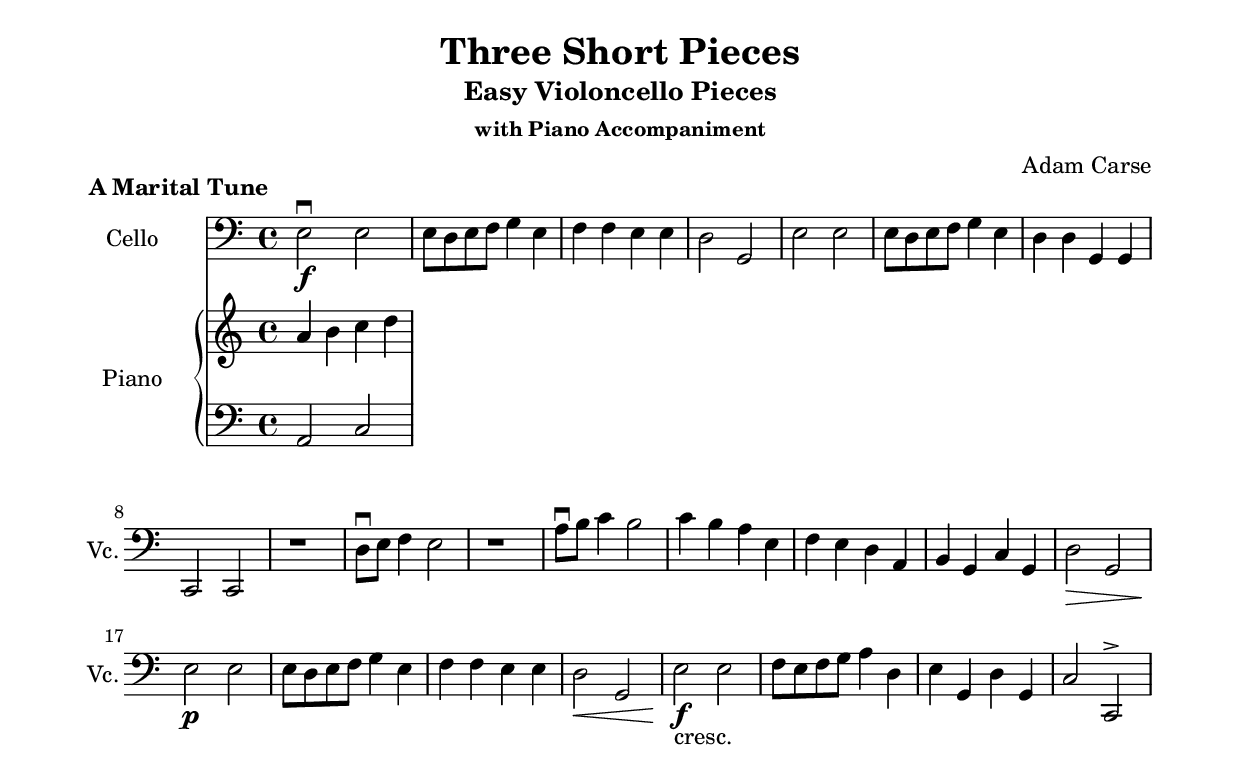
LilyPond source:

\version "2.24.3"

\version "2.24.3"

\version "2.24.3"

cello = \relative c {
    e2 \downbow \f e2
	e8 d8 e8 f8 g4 e4 
	f4 f4 e4 e4
	d2 g,2
	e'2 e2
	e8 d8 e8 f8 g4 e4
	d4 d4 g,4 g4
	c,2 c2
	r1
	d'8 \downbow e8 f4 e2
	r1
	a8 \downbow b8 c4 b2
	c4 b4 a4 e4
	f4 e4 d4 a4
	b4 g4 c4 g4
	d'2 \> g,2
	e'2 \! \p e2
	e8 d8 e8 f8 g4 e4
	f4 f4 e4 e4
	d2 \< g,2
	e'2 \! \f _\markup { cresc. } e
	f8 e8 f8 g8 a4 d,4
	e4 g,4 d'4 g,4
	c2 c,2 ^\accent
}

celloStaff = \new Staff {
  	\set Staff.midiInstrument = #"cello"
	\set Staff.instrumentName = #"Cello"
	\set Staff.shortInstrumentName = #"Vc."
	\clef "bass"
    \time 4/4
	{ \key c \major }
	\context Voice = "cello" \cello
}

\version "2.24.3"

pianoUpper = \relative c'' {
  \clef treble
  \key c \major
  \time 4/4

  a4 b c d
}

pianoLower = \relative c {
  \clef bass
  \key c \major
  \time 4/4

  a2 c
}

pianoStaff = \context PianoStaff \with { instrumentName = "Piano" } <<
	\new Staff = "pianoUpper" \pianoUpper
	\new Staff = "pianoLower" \pianoLower
>>


pieceName = "A Marital Tune"

iii_cello = \celloStaff

iii_piano = \pianoStaff


\version "2.24.3"

\header {
  title = \markup \bold "Three Short Pieces"
  subtitle = "Easy Violoncello Pieces"
  composer = "Adam Carse"
  subsubtitle = "with Piano Accompaniment"
  piece = \markup \bold \pieceName
}

\version "2.24.3"

\paper {
  textheight = 285.0\mm
  line-width = 180.0\mm
}

\layout {
  indent = 20.0\mm
  short-indent = 6.0\mm
}


iii_music = {
    <<
        \iii_cello
        \iii_piano
    >>
}

\score {
    \iii_music
}